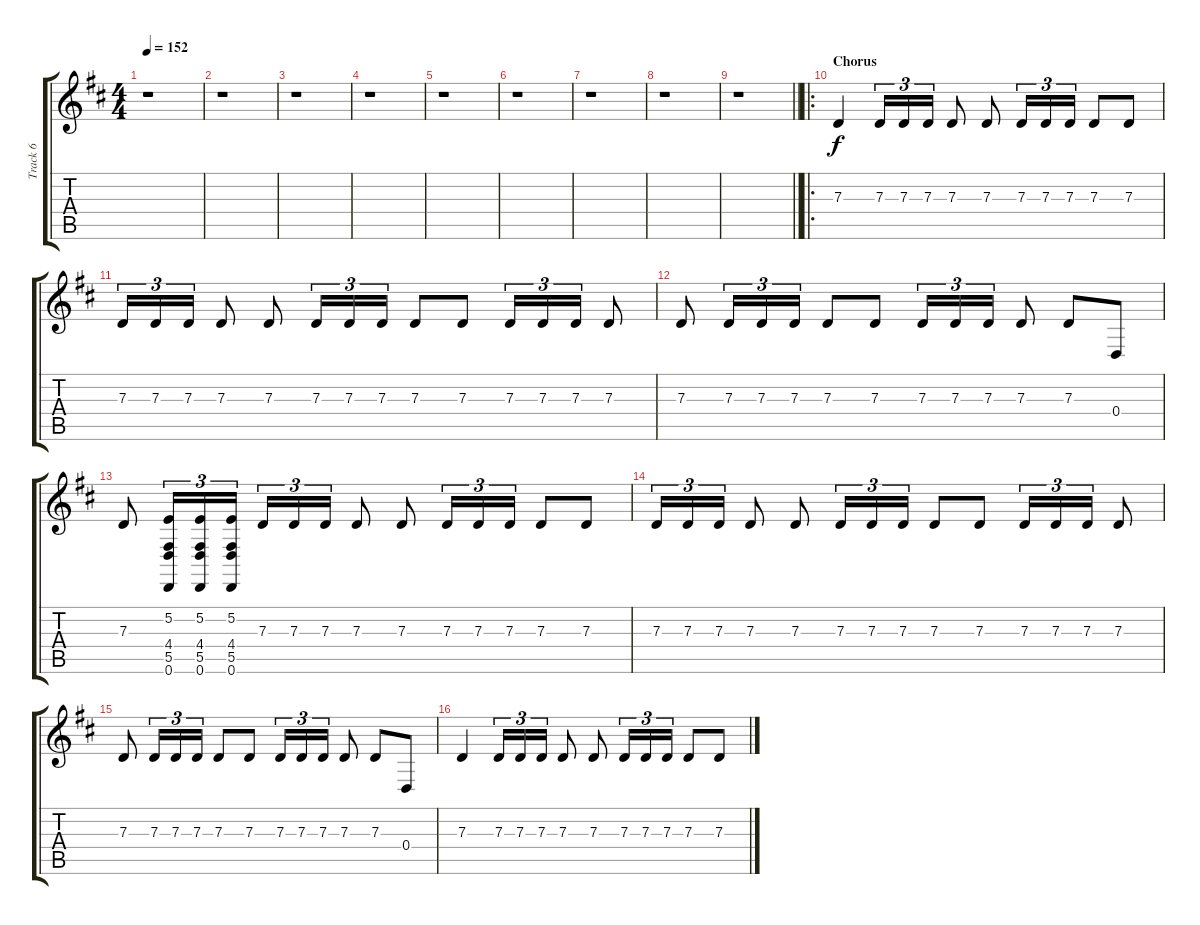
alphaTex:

\track ("Track 6" "Track 6") {instrument taikodrum}
\staff {score tabs}
\tuning (E4 B3 G3 D3 A2 D2) {hide}
\ts (4 4)
\tempo 152
\clef g2
\ks d
r.1{dy f} |
r.1 |
r.1 |
r.1 |
r.1 |
r.1 |
r.1 |
r.1 |
\barLineRight lightlight
r.1 |
\ro
\section ("" "Chorus")
7.3.4 7.3.16{tu (3 2)} 7.3.16{tu (3 2)} 7.3.16{tu (3 2)} 7.3.8 7.3.8 7.3.16{tu (3 2)} 7.3.16{tu (3 2)} 7.3.16{tu (3 2)} 7.3.8 7.3.8 |
7.3.16{tu (3 2)} 7.3.16{tu (3 2)} 7.3.16{tu (3 2)} 7.3.8 7.3.8 7.3.16{tu (3 2)} 7.3.16{tu (3 2)} 7.3.16{tu (3 2)} 7.3.8 7.3.8 7.3.16{tu (3 2)} 7.3.16{tu (3 2)} 7.3.16{tu (3 2)} 7.3.8 |
7.3.8 7.3.16{tu (3 2)} 7.3.16{tu (3 2)} 7.3.16{tu (3 2)} 7.3.8 7.3.8 7.3.16{tu (3 2)} 7.3.16{tu (3 2)} 7.3.16{tu (3 2)} 7.3.8 7.3.8 0.4.8 |
7.3.8 (5.2 4.4 5.5 0.6).16{tu (3 2)} (5.2 4.4 5.5 0.6).16{tu (3 2)} (5.2 4.4 5.5 0.6).16{tu (3 2)} 7.3.16{tu (3 2)} 7.3.16{tu (3 2)} 7.3.16{tu (3 2)} 7.3.8 7.3.8 7.3.16{tu (3 2)} 7.3.16{tu (3 2)} 7.3.16{tu (3 2)} 7.3.8 7.3.8 |
7.3.16{tu (3 2)} 7.3.16{tu (3 2)} 7.3.16{tu (3 2)} 7.3.8 7.3.8 7.3.16{tu (3 2)} 7.3.16{tu (3 2)} 7.3.16{tu (3 2)} 7.3.8 7.3.8 7.3.16{tu (3 2)} 7.3.16{tu (3 2)} 7.3.16{tu (3 2)} 7.3.8 |
7.3.8 7.3.16{tu (3 2)} 7.3.16{tu (3 2)} 7.3.16{tu (3 2)} 7.3.8 7.3.8 7.3.16{tu (3 2)} 7.3.16{tu (3 2)} 7.3.16{tu (3 2)} 7.3.8 7.3.8 0.4.8 |
7.3.4 7.3.16{tu (3 2)} 7.3.16{tu (3 2)} 7.3.16{tu (3 2)} 7.3.8 7.3.8 7.3.16{tu (3 2)} 7.3.16{tu (3 2)} 7.3.16{tu (3 2)} 7.3.8 7.3.8
